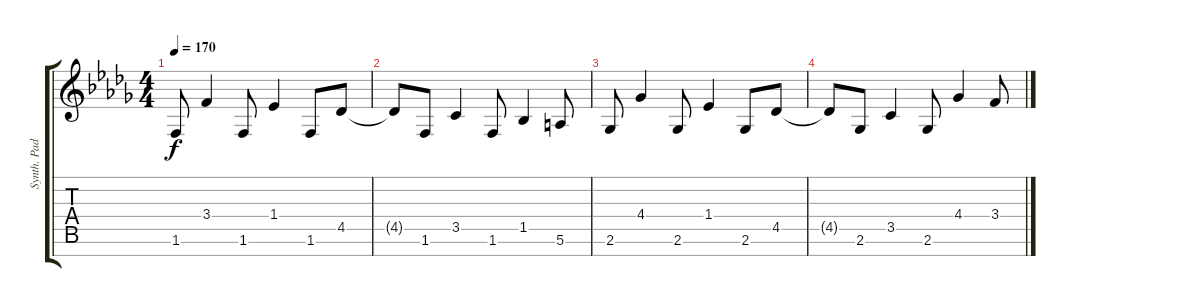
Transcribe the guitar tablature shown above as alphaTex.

\track ("Synth. Pad I" "Synth. Pad") {instrument lead1square}
\staff {score tabs}
\tuning (E5 B4 G4 D4 A3 E3 B2) {hide}
\ts (4 4)
\tempo 170
\clef g2
\ks db
1.6.8{dy f} 3.4.4 1.6.8 1.4.4 1.6.8 4.5.8 |
4.5{t}.8 1.6.8 3.5.4 1.6.8 1.5.4 5.6.8 |
2.6.8 4.4.4 2.6.8 1.4.4 2.6.8 4.5.8 |
4.5{t}.8 2.6.8 3.5.4 2.6.8 4.4.4 3.4.8
